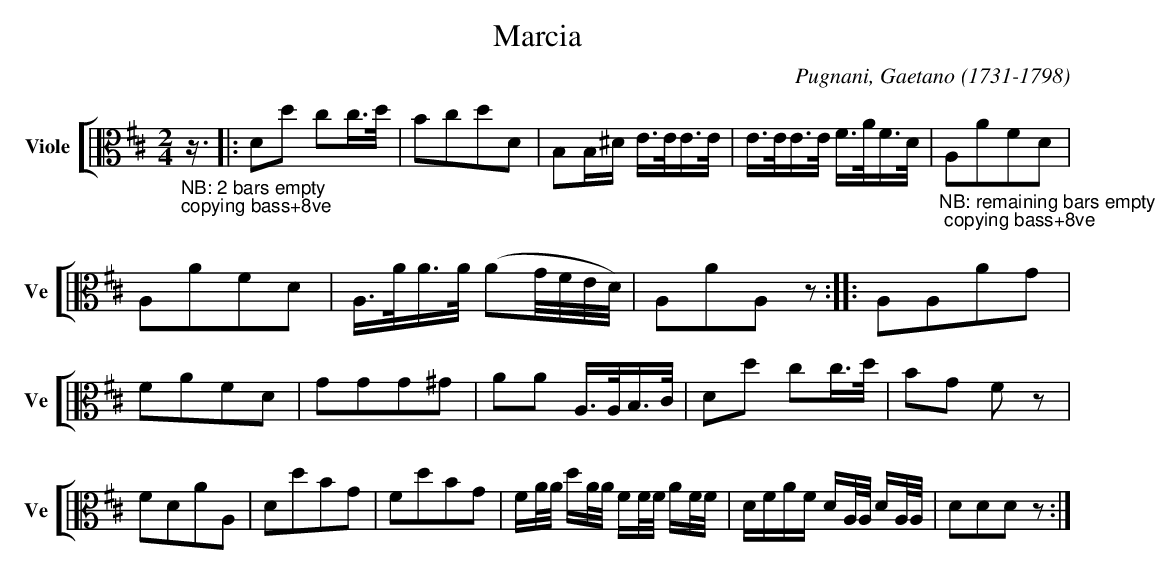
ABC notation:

X:1
T:Marcia
C:Pugnani, Gaetano (1731-1798)
M:2/4
L:1/4
K:D
V: 13 clef=alto name="Viole" sname="Ve"
%%staves [ 13 ]
   "_NB: 2 bars empty;copying bass+8ve" z3/8 |: D/d/ c/c//>d// | B/c/d/D/ | \
   B,/B,//^D// E//>E//E//>E// | E//>E//E//>E// F//>A//F//>D// | \
   "_NB: remaining bars empty; copying bass+8ve"  A,/A/F/D/ | A,/A/F/D/ | A,//>A//A//>A// (A/G/8F/8E/8D/8) | A,/A/A,/z/ :: \
   A,/A,/A/G/ | F/A/F/D/ | G/G/G/^G/ | A/A/ A,//>A,//B,//>C// | D/d/ c/c//>d// | B/G/ F/z/ | F/D/A/A,/ | D/d/B/G/ | \
   F/d/B/G/ | F//A/8A/8  d//A/8A/8  F//F/8F/8  A//F/8F/8 | D//F//A//F// D//A,/8A,/8 D//A,/8A,/8 | D/D/D/z/ :| \
